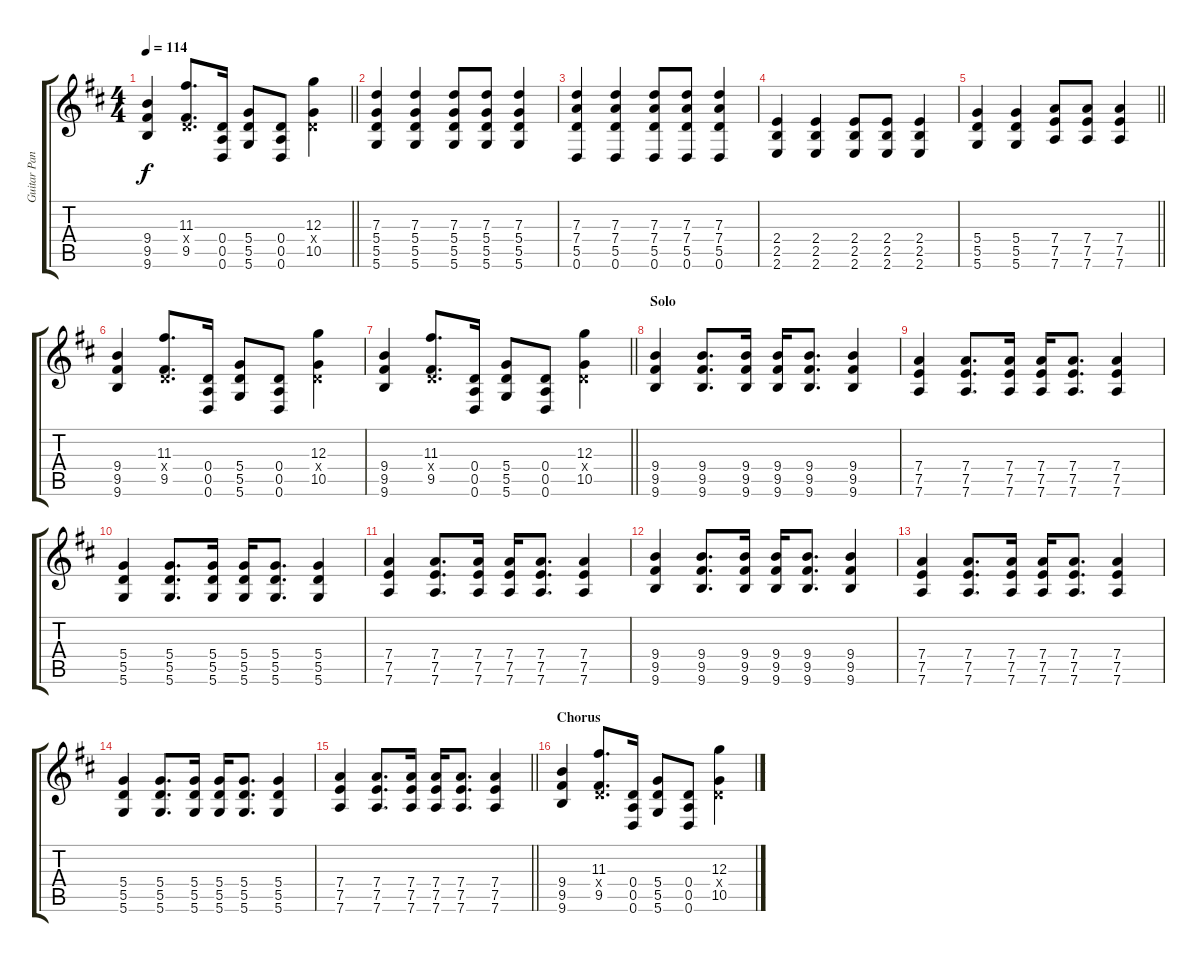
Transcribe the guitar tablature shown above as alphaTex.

\track ("Guitar Panned Central 2" "Guitar Pan") {instrument distortionguitar}
\staff {score tabs}
\tuning (E4 B3 G3 D3 A2 D2) {hide}
\ts (4 4)
\tempo 114
\clef g2
\barLineRight lightlight
\ks bminor
(9.4 9.5 9.6).4{dy f} (11.3 0.4{x} 9.5).8{d} (0.4 0.5 0.6).16 (5.4 5.5 5.6).8 (0.4 0.5 0.6).8 (12.3 0.4{x} 10.5).4 |
(7.3 5.4 5.5 5.6).4 (7.3 5.4 5.5 5.6).4 (7.3 5.4 5.5 5.6).8 (7.3 5.4 5.5 5.6).8 (7.3 5.4 5.5 5.6).4 |
(7.3 7.4 5.5 0.6).4 (7.3 7.4 5.5 0.6).4 (7.3 7.4 5.5 0.6).8 (7.3 7.4 5.5 0.6).8 (7.3 7.4 5.5 0.6).4 |
(2.4 2.5 2.6).4 (2.4 2.5 2.6).4 (2.4 2.5 2.6).8 (2.4 2.5 2.6).8 (2.4 2.5 2.6).4 |
\barLineRight lightlight
(5.4 5.5 5.6).4 (5.4 5.5 5.6).4 (7.4 7.5 7.6).8 (7.4 7.5 7.6).8 (7.4 7.5 7.6).4 |
(9.4 9.5 9.6).4 (11.3 0.4{x} 9.5).8{d} (0.4 0.5 0.6).16 (5.4 5.5 5.6).8 (0.4 0.5 0.6).8 (12.3 0.4{x} 10.5).4 |
\barLineRight lightlight
(9.4 9.5 9.6).4 (11.3 0.4{x} 9.5).8{d} (0.4 0.5 0.6).16 (5.4 5.5 5.6).8 (0.4 0.5 0.6).8 (12.3 0.4{x} 10.5).4 |
\section ("" "Solo")
(9.4 9.5 9.6).4 (9.4 9.5 9.6).8{d} (9.4 9.5 9.6).16 (9.4 9.5 9.6).16 (9.4 9.5 9.6).8{d} (9.4 9.5 9.6).4 |
(7.4 7.5 7.6).4 (7.4 7.5 7.6).8{d} (7.4 7.5 7.6).16 (7.4 7.5 7.6).16 (7.4 7.5 7.6).8{d} (7.4 7.5 7.6).4 |
(5.4 5.5 5.6).4 (5.4 5.5 5.6).8{d} (5.4 5.5 5.6).16 (5.4 5.5 5.6).16 (5.4 5.5 5.6).8{d} (5.4 5.5 5.6).4 |
(7.4 7.5 7.6).4 (7.4 7.5 7.6).8{d} (7.4 7.5 7.6).16 (7.4 7.5 7.6).16 (7.4 7.5 7.6).8{d} (7.4 7.5 7.6).4 |
(9.4 9.5 9.6).4 (9.4 9.5 9.6).8{d} (9.4 9.5 9.6).16 (9.4 9.5 9.6).16 (9.4 9.5 9.6).8{d} (9.4 9.5 9.6).4 |
(7.4 7.5 7.6).4 (7.4 7.5 7.6).8{d} (7.4 7.5 7.6).16 (7.4 7.5 7.6).16 (7.4 7.5 7.6).8{d} (7.4 7.5 7.6).4 |
(5.4 5.5 5.6).4 (5.4 5.5 5.6).8{d} (5.4 5.5 5.6).16 (5.4 5.5 5.6).16 (5.4 5.5 5.6).8{d} (5.4 5.5 5.6).4 |
\barLineRight lightlight
(7.4 7.5 7.6).4 (7.4 7.5 7.6).8{d} (7.4 7.5 7.6).16 (7.4 7.5 7.6).16 (7.4 7.5 7.6).8{d} (7.4 7.5 7.6).4 |
\section ("" "Chorus")
(9.4 9.5 9.6).4 (11.3 0.4{x} 9.5).8{d} (0.4 0.5 0.6).16 (5.4 5.5 5.6).8 (0.4 0.5 0.6).8 (12.3 0.4{x} 10.5).4
